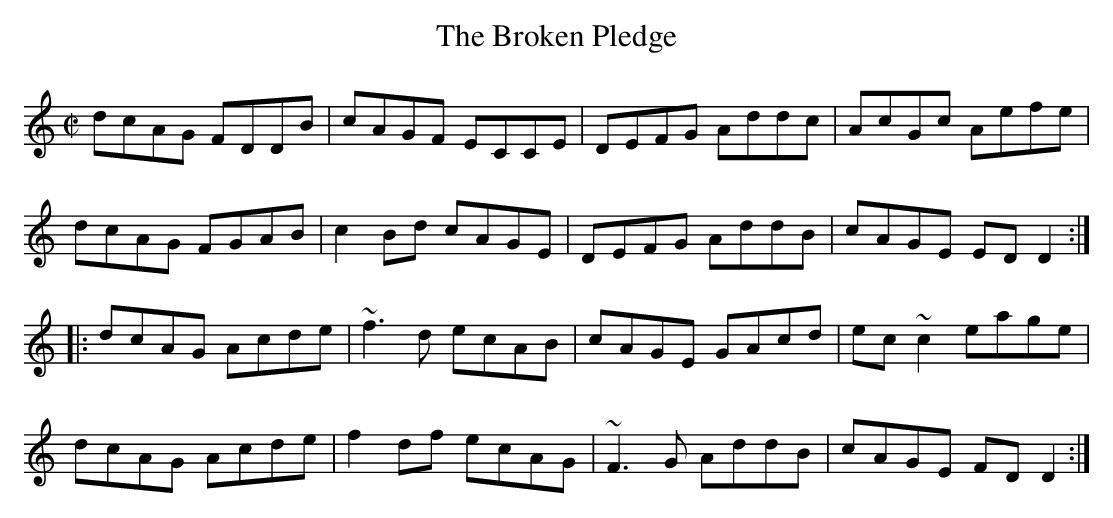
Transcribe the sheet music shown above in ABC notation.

X:1
T:Broken Pledge, The
M:C|
L:1/8
K:DDor
dcAG FDDB|cAGF ECCE|DEFG Addc|AcGc Aefe|!
dcAG FGAB|c2Bd cAGE|DEFG AddB|cAGE EDD2:|!
|:dcAG Acde|~f3d ecAB|cAGE GAcd|ec~c2 eage|!
dcAG Acde|f2df ecAG|~F3G AddB|cAGE FDD2:|]!
